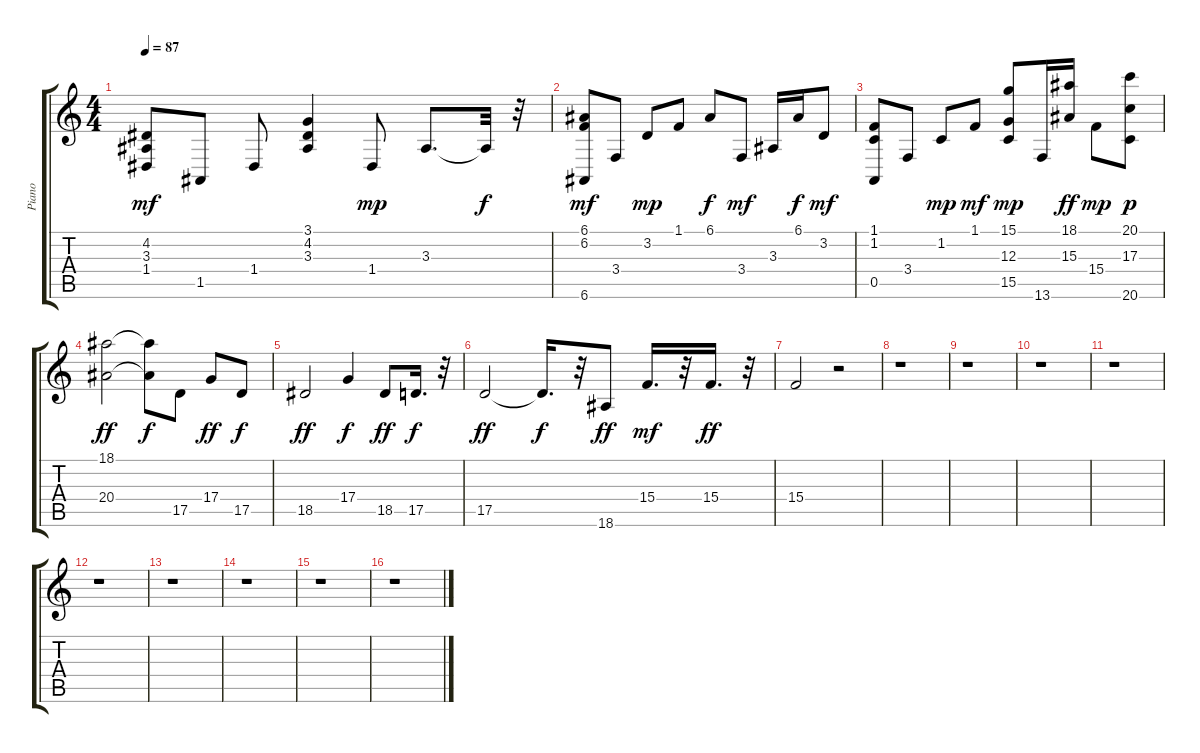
\track ("Piano     " "Piano     ") {instrument acousticgrandpiano}
\staff {score tabs}
\tuning (E4 B3 G3 D3 A2 E2) {hide}
\ts (4 4)
\tempo 87
\clef g2
\ks c
(4.2 3.3 1.4).8{dy mf} 1.5.8 1.4.8 (3.1 4.2 3.3).4 1.4.8{dy mp} 3.3.8{d} 3.3{t}.32{dy f} r.32 |
(6.1 6.2 6.6).8{dy mf} 3.4.8 3.2.8{dy mp} 1.1.8 6.1.8{dy f} 3.4.8{dy mf} 3.3.16 6.1.16{dy f} 3.2.8{dy mf} |
(1.1 1.2 0.5).8 3.4.8 1.2.8{dy mp} 1.1.8{dy mf} (15.1 12.3 15.5).8{dy mp} 13.6.16 (18.1 15.3).16{dy ff} 15.4.8{dy mp} (20.1 17.3 20.6).8{dy p} |
(18.1 20.4).2{dy ff} (18.1{t} 20.4{t}).8{dy f} 17.5.8 17.4.8{dy ff} 17.5.8{dy f} |
18.5.2{dy ff} 17.4.4{dy f} 18.5.8{dy ff} 17.5.16{d dy f} r.32 |
17.5.2{dy ff} 17.5{t}.16{d dy f} r.32 18.6.8{dy ff} 15.4.16{d dy mf} r.32 15.4.16{d dy ff} r.32 |
15.4.2 r.2 |
r.1 |
r.1 |
r.1 |
r.1 |
r.1 |
r.1 |
r.1 |
r.1 |
r.1
